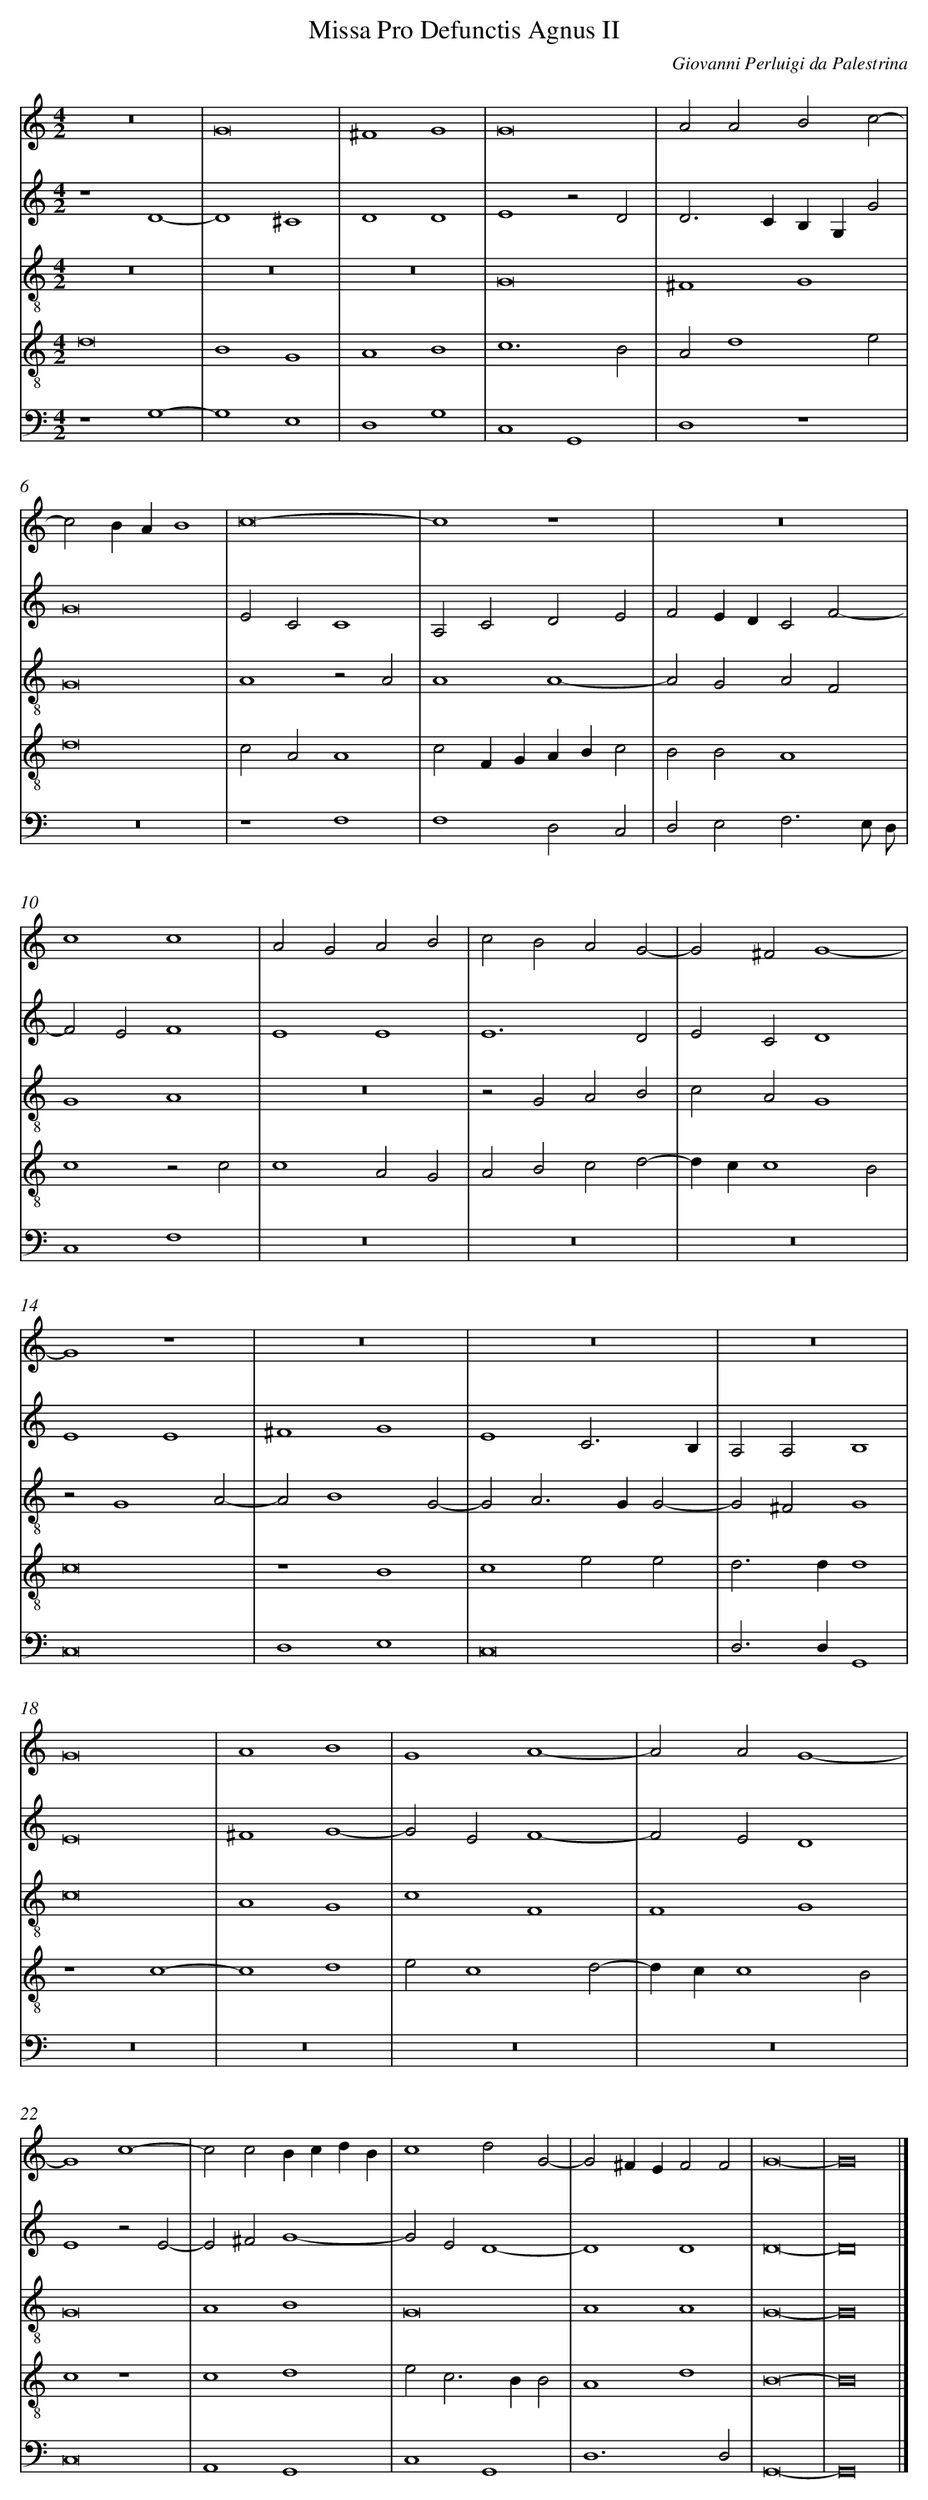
X:1
T: Missa Pro Defunctis Agnus II
C: Giovanni Perluigi da Palestrina
L: 1/4
M: 4/2
V: 1 clef=treble
V: 2 clef=treble
V: 3 clef=treble-8
V: 4 clef=treble-8
V: 5 clef=bass
K: C
[V:1] z8 |
[V:2] z4D4- |
[V:3] z8 |
[V:4] d8 |
[V:5] z4G,4- |
[V:1] G8 |
[V:2] D4^C4 |
[V:3] z8 |
[V:4] B4G4 |
[V:5] G,4E,4 |
[V:1] ^F4G4 |
[V:2] D4D4 |
[V:3] z8 |
[V:4] A4B4 |
[V:5] D,4G,4 |
[V:1] G8 |
[V:2] E4z2D2 |
[V:3] G8 |
[V:4] c6B2 |
[V:5] C,4G,,4 |
[V:1] A2A2B2c2- |
[V:2] D2>C2B,G,G2 |
[V:3] ^F4G4 |
[V:4] A2d4e2 |
[V:5] D,4z4 |
[V:1] c2BAB4 |
[V:2] G8 |
[V:3] G8 |
[V:4] d8 |
[V:5] z8 |
[V:1] c8- |
[V:2] E2C2C4 |
[V:3] A4z2A2 |
[V:4] c2A2A4 |
[V:5] z4F,4 |
[V:1] c4z4 |
[V:2] A,2C2D2E2 |
[V:3] A4A4- |
[V:4] c2FGABc2 |
[V:5] F,4D,2C,2 |
[V:1] z8 |
[V:2] F2EDC2F2- |
[V:3] A2G2A2F2 |
[V:4] B2B2A4 |
[V:5] D,2E,2F,3E,/ D,/ |
[V:1] c4c4 |
[V:2] F2E2F4 |
[V:3] G4A4 |
[V:4] c4z2c2 |
[V:5] C,4F,4 |
[V:1] A2G2A2B2 |
[V:2] E4E4 |
[V:3] z8 |
[V:4] c4A2G2 |
[V:5] z8 |
[V:1] c2B2A2G2- |
[V:2] E6D2 |
[V:3] z2G2A2B2 |
[V:4] A2B2c2d2- |
[V:5] z8 |
[V:1] G2^F2G4- |
[V:2] E2C2D4 |
[V:3] c2A2G4 |
[V:4] dcc4B2 |
[V:5] z8 |
[V:1] G4z4 |
[V:2] E4E4 |
[V:3] z2G4A2- |
[V:4] c8 |
[V:5] C,8 |
[V:1] z8 |
[V:2] ^F4G4 |
[V:3] A2B4G2- |
[V:4] z4B4 |
[V:5] D,4E,4 |
[V:1] z8 |
[V:2] E4C3B, |
[V:3] G2A2>G2G2- |
[V:4] c4e2e2 |
[V:5] C,8 |
[V:1] z8 |
[V:2] A,2A,2B,4 |
[V:3] G2^F2G4 |
[V:4] d2>d2d4 |
[V:5] D,2>D,2G,,4 |
[V:1] G8 |
[V:2] E8 |
[V:3] c8 |
[V:4] z4c4- |
[V:5] z8 |
[V:1] A4B4 |
[V:2] ^F4G4- |
[V:3] A4G4 |
[V:4] c4d4 |
[V:5] z8 |
[V:1] G4A4- |
[V:2] G2E2F4- |
[V:3] c4F4 |
[V:4] e2c4d2- |
[V:5] z8 |
[V:1] A2A2G4- |
[V:2] F2E2D4 |
[V:3] F4G4 |
[V:4] dcc4B2 |
[V:5] z8 |
[V:1] G4c4- |
[V:2] E4z2E2- |
[V:3] G8 |
[V:4] c4z4 |
[V:5] C,8 |
[V:1] c2c2BcdB |
[V:2] E2^F2G4- |
[V:3] A4B4 |
[V:4] c4d4 |
[V:5] A,,4G,,4 |
[V:1] c4d2G2- |
[V:2] G2E2D4- |
[V:3] G8 |
[V:4] e2c2>B2B2 |
[V:5] C,4G,,4 |
[V:1] G2^FEF2F2 |
[V:2] D4D4 |
[V:3] A4A4 |
[V:4] A4d4 |
[V:5] D,6D,2 |
[V:1] G8- |
[V:2] D8- |
[V:3] G8- |
[V:4] B8- |
[V:5] G,,8- |
[V:1] G8 |]
[V:2] D8 |]
[V:3] G8 |]
[V:4] B8 |]
[V:5] G,,8 |]
